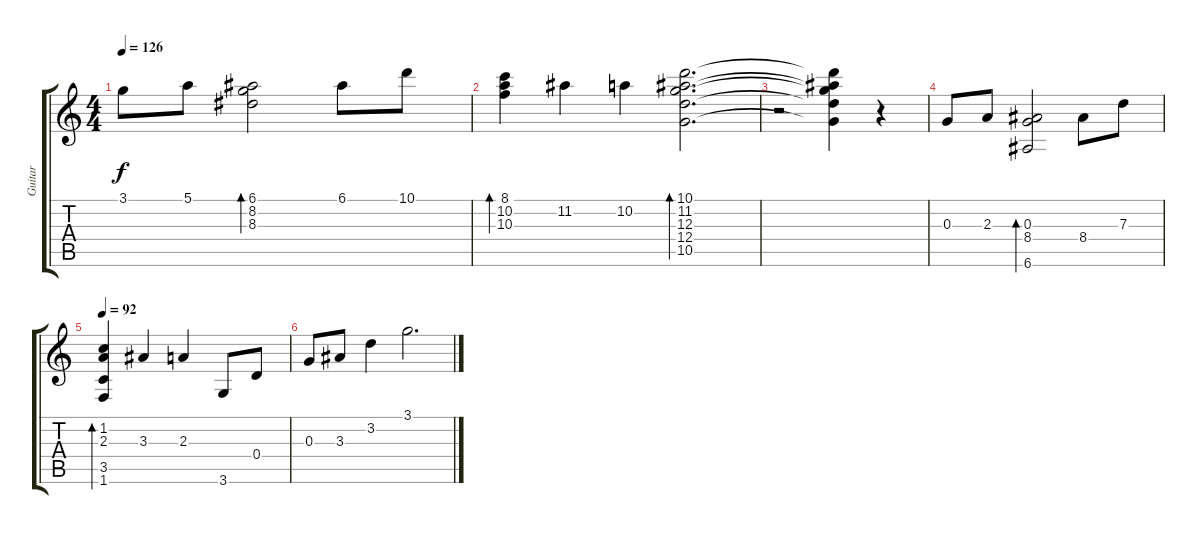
\track ("Guitar" "Guitar") {instrument acousticguitarnylon}
\staff {score tabs}
\tuning (E4 B3 G3 D3 A2 E2) {hide}
\ts (4 4)
\tempo 126
\clef g2
\ks c
3.1.8{dy f} 5.1.8 (6.1 8.2 8.3).2{bd 120} 6.1.8 10.1.8 |
(8.1 10.2 10.3).4{bd 120} 11.2.4 10.2.4 (10.1 11.2 12.3 12.4 10.5).2{d bd 120} |
r.2 (10.1{t} 11.2{t} 12.3{t} 12.4{t} 10.5{t}).4 r.4 |
0.3.8 2.3.8 (0.3 8.4 6.6).2{bd 120} 8.4.8 7.3.8 |
\tempo 92
(1.2 2.3 3.5 1.6).4{bd 120} 3.3.4 2.3.4 3.6.8 0.4.8 |
0.3.8 3.3.8 3.2.4 3.1.2{d}
